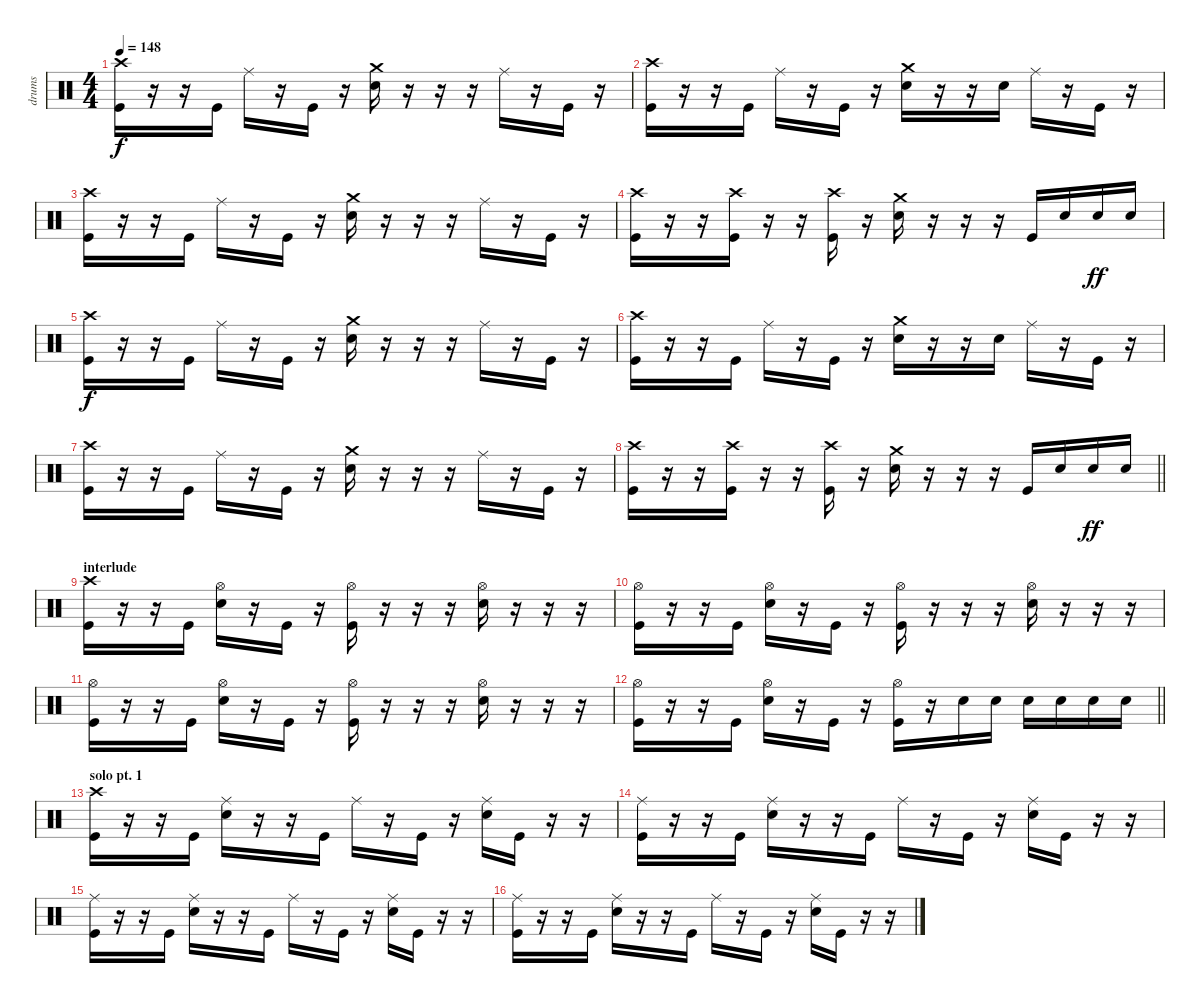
\track ("drums" "drums") {instrument percussion}
\staff {score}
\articulation defaults
\ts (4 4)
\tempo 148
\clef neutral
\ks c
("Crash high (hit)" "Kick (hit)").16{dy f} r.16 r.16 "Kick (hit)".16 "Ride (middle)".16 r.16 "Kick (hit)".16 r.16 ("Crash medium (hit)" "Snare (hit) 2").16 r.16 r.16 r.16 "Ride (middle)".16 r.16 "Kick (hit)".16 r.16 |
("Crash high (hit)" "Kick (hit)").16 r.16 r.16 "Kick (hit)".16 "Ride (middle)".16 r.16 "Kick (hit)".16 r.16 ("Crash medium (hit)" "Snare (hit) 2").16 r.16 r.16 "Snare (hit) 2".16 "Ride (middle)".16 r.16 "Kick (hit)".16 r.16 |
("Crash high (hit)" "Kick (hit)").16 r.16 r.16 "Kick (hit)".16 "Ride (middle)".16 r.16 "Kick (hit)".16 r.16 ("Crash medium (hit)" "Snare (hit) 2").16 r.16 r.16 r.16 "Ride (middle)".16 r.16 "Kick (hit)".16 r.16 |
("Crash high (hit)" "Kick (hit)").16 r.16 r.16 ("Crash high (hit)" "Kick (hit)").16 r.16 r.16 ("Crash high (hit)" "Kick (hit)").16 r.16 ("Crash medium (hit)" "Snare (hit) 2").16 r.16 r.16 r.16 "Kick (hit)".16 "Snare (hit) 2".16 "Snare (hit) 2".16{dy ff} "Snare (hit) 2".16 |
("Crash high (hit)" "Kick (hit)").16{dy f} r.16 r.16 "Kick (hit)".16 "Ride (middle)".16 r.16 "Kick (hit)".16 r.16 ("Crash medium (hit)" "Snare (hit) 2").16 r.16 r.16 r.16 "Ride (middle)".16 r.16 "Kick (hit)".16 r.16 |
("Crash high (hit)" "Kick (hit)").16 r.16 r.16 "Kick (hit)".16 "Ride (middle)".16 r.16 "Kick (hit)".16 r.16 ("Crash medium (hit)" "Snare (hit) 2").16 r.16 r.16 "Snare (hit) 2".16 "Ride (middle)".16 r.16 "Kick (hit)".16 r.16 |
("Crash high (hit)" "Kick (hit)").16 r.16 r.16 "Kick (hit)".16 "Ride (middle)".16 r.16 "Kick (hit)".16 r.16 ("Crash medium (hit)" "Snare (hit) 2").16 r.16 r.16 r.16 "Ride (middle)".16 r.16 "Kick (hit)".16 r.16 |
\barLineRight lightlight
("Crash high (hit)" "Kick (hit)").16 r.16 r.16 ("Crash high (hit)" "Kick (hit)").16 r.16 r.16 ("Crash high (hit)" "Kick (hit)").16 r.16 ("Crash medium (hit)" "Snare (hit) 2").16 r.16 r.16 r.16 "Kick (hit)".16 "Snare (hit) 2".16 "Snare (hit) 2".16{dy ff} "Snare (hit) 2".16 |
\section ("" "interlude")
("Crash high (hit)" "Kick (hit)").16 r.16 r.16 "Kick (hit)".16 ("Hi-Hat (open)" "Snare (hit) 2").16 r.16 "Kick (hit)".16 r.16 ("Hi-Hat (open)" "Kick (hit)").16 r.16 r.16 r.16 ("Hi-Hat (open)" "Snare (hit) 2").16 r.16 r.16 r.16 |
("Hi-Hat (open)" "Kick (hit)").16 r.16 r.16 "Kick (hit)".16 ("Hi-Hat (open)" "Snare (hit) 2").16 r.16 "Kick (hit)".16 r.16 ("Hi-Hat (open)" "Kick (hit)").16 r.16 r.16 r.16 ("Hi-Hat (open)" "Snare (hit) 2").16 r.16 r.16 r.16 |
("Hi-Hat (open)" "Kick (hit)").16 r.16 r.16 "Kick (hit)".16 ("Hi-Hat (open)" "Snare (hit) 2").16 r.16 "Kick (hit)".16 r.16 ("Hi-Hat (open)" "Kick (hit)").16 r.16 r.16 r.16 ("Hi-Hat (open)" "Snare (hit) 2").16 r.16 r.16 r.16 |
\barLineRight lightlight
("Hi-Hat (open)" "Kick (hit)").16 r.16 r.16 "Kick (hit)".16 ("Hi-Hat (open)" "Snare (hit) 2").16 r.16 "Kick (hit)".16 r.16 ("Hi-Hat (open)" "Kick (hit)").16 r.16 "Snare (hit) 2".16 "Snare (hit) 2".16 "Snare (hit) 2".16 "Snare (hit) 2".16 "Snare (hit) 2".16 "Snare (hit) 2".16 |
\section ("" "solo pt. 1")
("Crash high (hit)" "Kick (hit)").16 r.16 r.16 "Kick (hit)".16 ("Ride (middle)" "Snare (hit) 2").16 r.16 r.16 "Kick (hit)".16 "Ride (middle)".16 r.16 "Kick (hit)".16 r.16 ("Ride (middle)" "Snare (hit) 2").16 "Kick (hit)".16 r.16 r.16 |
("Ride (middle)" "Kick (hit)").16 r.16 r.16 "Kick (hit)".16 ("Ride (middle)" "Snare (hit) 2").16 r.16 r.16 "Kick (hit)".16 "Ride (middle)".16 r.16 "Kick (hit)".16 r.16 ("Ride (middle)" "Snare (hit) 2").16 "Kick (hit)".16 r.16 r.16 |
("Ride (middle)" "Kick (hit)").16 r.16 r.16 "Kick (hit)".16 ("Ride (middle)" "Snare (hit) 2").16 r.16 r.16 "Kick (hit)".16 "Ride (middle)".16 r.16 "Kick (hit)".16 r.16 ("Ride (middle)" "Snare (hit) 2").16 "Kick (hit)".16 r.16 r.16 |
("Ride (middle)" "Kick (hit)").16 r.16 r.16 "Kick (hit)".16 ("Ride (middle)" "Snare (hit) 2").16 r.16 r.16 "Kick (hit)".16 "Ride (middle)".16 r.16 "Kick (hit)".16 r.16 ("Ride (middle)" "Snare (hit) 2").16 "Kick (hit)".16 r.16 r.16
